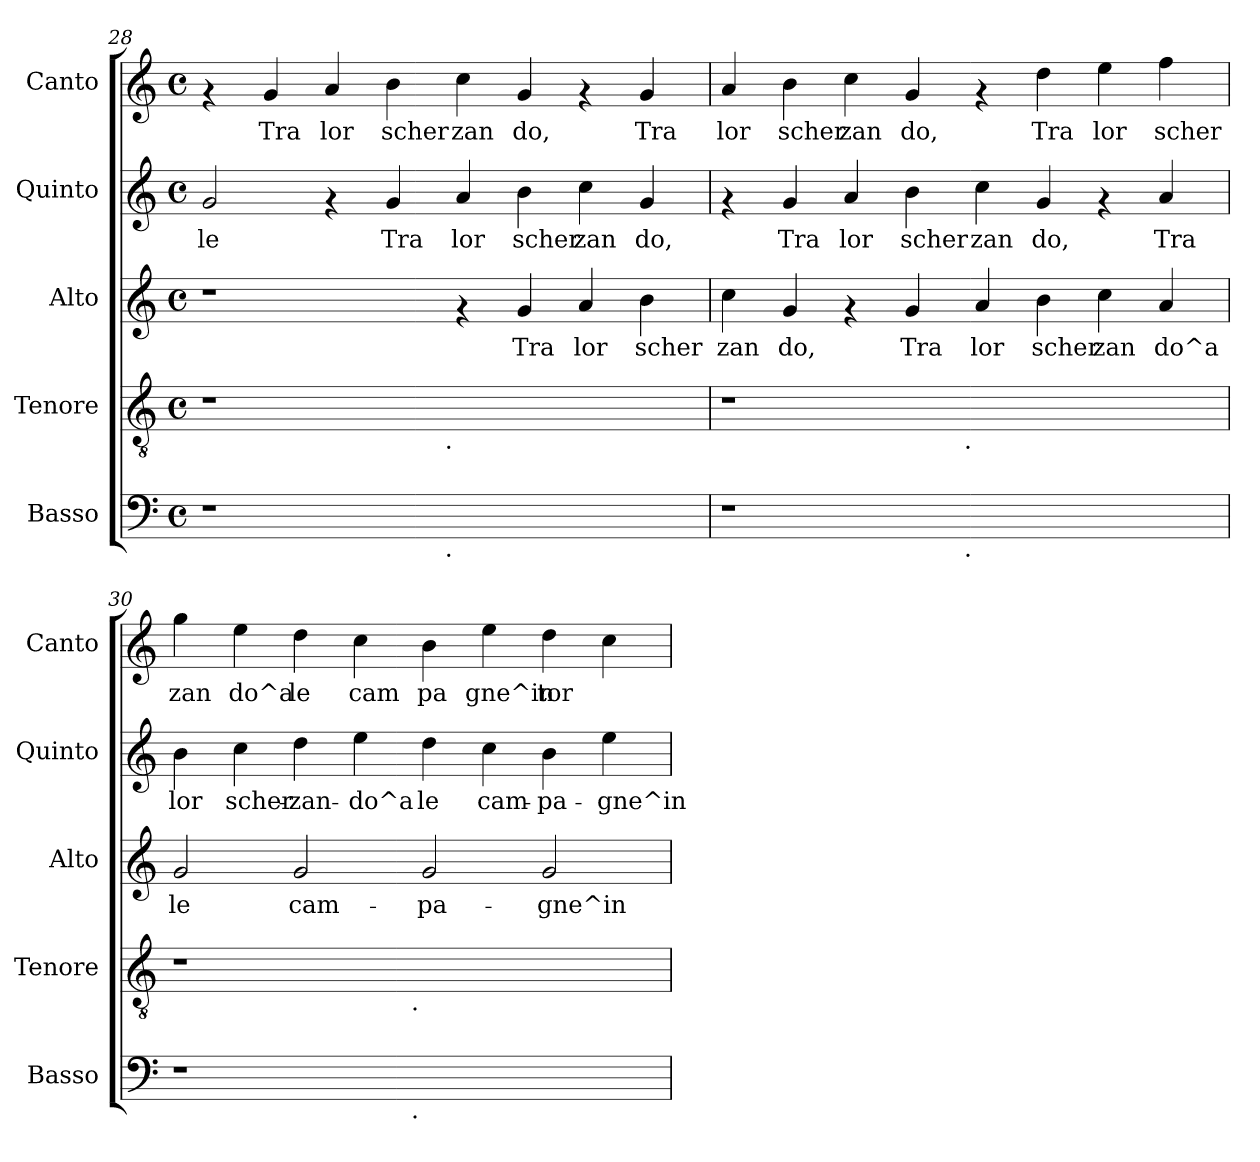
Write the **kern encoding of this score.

**kern	**kern	**kern	**text	**kern	**text	**kern	**text
*part5	*part4	*part3	*part3	*part2	*part2	*part1	*part1
*staff5	*staff4	*staff3	*staff3	*staff2	*staff2	*staff1	*staff1
*I"Basso	*I"Tenore	*I"Alto	*	*I"Quinto	*	*I"Canto	*
*I'Basso	*I'Tenore	*I'Alto	*	*I'Quinto	*	*I'Canto	*
*clefF4	*clefGv2	*clefG2	*	*clefG2	*	*clefG2	*
*k[]	*k[]	*k[]	*	*k[]	*	*k[]	*
*C:	*C:	*C:	*	*C:	*	*C:	*
*M4/4	*M4/4	*M4/4	*	*M4/4	*	*M4/4	*
*met(c)	*met(c)	*met(c)	*	*met(c)	*	*met(c)	*
=28	=28	=28	=28	=28	=28	=28	=28
!	!	!	!	!	!LO:LY:b:cj	!	!
*^	*^	*	*	*	*	*	*
1r	2ryy	1r	2ryy	1r	.	2g/	le	4rf	.
!	!	!	!	!	!	!	!	!	!LO:LY:b:cj
.	.	.	.	.	.	.	.	4g/	Tra
!	!	!	!	!	!	!	!	!	!LO:LY:b:cj
.	4ryy	.	4ryy	.	.	4rf	.	4a/	lor
!	!	!	!	!	!	!	!LO:LY:b:cj	!	!LO:LY:b:cj
.	8...ryy	.	8...ryy	.	.	4g/	Tra	4b\	scher
!	!	!	!LO:TX:b:t=.	!	!	!	!	!	!
!	!LO:TX:b:t=.	!	!	!	!	!	!	!	!
.	1ryy	.	1ryy	.	.	.	.	.	.
!	!	!	!	!	!	!	!LO:LY:b:cj	!	!LO:LY:b:cj
1ryy	.	1ryy	.	4rf	.	4a/	lor	4cc\	zan
!	!	!	!	!	!LO:LY:b:cj	!	!LO:LY:b:cj	!	!LO:LY:b:cj
.	.	.	.	4g/	Tra	4b\	scher	4g/	do,
!	!	!	!	!	!LO:LY:b:cj	!	!LO:LY:b:cj	!	!
.	.	.	.	4a/	lor	4cc\	zan	4rf	.
!	!	!	!	!	!LO:LY:b:cj	!	!LO:LY:b:cj	!	!LO:LY:b:cj
.	.	.	.	4b\	scher	4g/	do,	4g/	Tra
.	64ryy	.	64ryy	.	.	.	.	.	.
=29	=29	=29	=29	=29	=29	=29	=29	=29	=29
!	!	!	!	!	!LO:LY:b:cj	!	!	!	!LO:LY:b:cj
1r	2ryy	1r	2ryy	4cc\	zan	4rf	.	4a/	lor
!	!	!	!	!	!LO:LY:b:cj	!	!LO:LY:b:cj	!	!LO:LY:b:cj
.	.	.	.	4g/	do,	4g/	Tra	4b\	scher
!	!	!	!	!	!	!	!LO:LY:b:cj	!	!LO:LY:b:cj
.	4ryy	.	4ryy	4rf	.	4a/	lor	4cc\	zan
!	!	!	!	!	!LO:LY:b:cj	!	!LO:LY:b:cj	!	!LO:LY:b:cj
.	8...ryy	.	8...ryy	4g/	Tra	4b\	scher	4g/	do,
!	!	!	!LO:TX:b:t=.	!	!	!	!	!	!
!	!LO:TX:b:t=.	!	!	!	!	!	!	!	!
.	1ryy	.	1ryy	.	.	.	.	.	.
!	!	!	!	!	!LO:LY:b:cj	!	!LO:LY:b:cj	!	!
1ryy	.	1ryy	.	4a/	lor	4cc\	zan	4rf	.
!	!	!	!	!	!LO:LY:b:cj	!	!LO:LY:b:cj	!	!LO:LY:b:cj
.	.	.	.	4b\	scher	4g/	do,	4dd\	Tra
!	!	!	!	!	!LO:LY:b:cj	!	!	!	!LO:LY:b:cj
.	.	.	.	4cc\	zan	4rf	.	4ee\	lor
!	!	!	!	!	!LO:LY:b:cj	!	!LO:LY:b:cj	!	!LO:LY:b:cj
.	.	.	.	4a/	do^a	4a/	Tra	4ff\	scher
.	64ryy	.	64ryy	.	.	.	.	.	.
!!LO:PB:g=z
=30	=30	=30	=30	=30	=30	=30	=30	=30	=30
!	!	!	!	!	!LO:LY:b:cj	!	!LO:LY:b:cj	!	!LO:LY:b:cj
1r	2ryy	1r	2ryy	2g/	le	4b\	lor	4gg\	zan
!	!	!	!	!	!	!	!LO:LY:b:cj	!	!LO:LY:b:cj
.	.	.	.	.	.	4cc\	scher-	4ee\	do^a
!	!	!	!	!	!LO:LY:b:cj	!	!LO:LY:b:cj	!	!LO:LY:b:cj
.	4ryy	.	4ryy	2g/	cam-	4dd\	-zan-	4dd\	le
!	!	!	!	!	!	!	!LO:LY:b:cj	!	!LO:LY:b:cj
.	8...ryy	.	8...ryy	.	.	4ee\	-do^a	4cc\	cam
!	!	!	!LO:TX:b:t=.	!	!	!	!	!	!
!	!LO:TX:b:t=.	!	!	!	!	!	!	!	!
.	1ryy	.	1ryy	.	.	.	.	.	.
!	!	!	!	!	!LO:LY:b:cj	!	!LO:LY:b:cj	!	!LO:LY:b:cj
1ryy	.	1ryy	.	2g/	-pa-	4dd\	le	4b\	pa
!	!	!	!	!	!	!	!LO:LY:b:cj	!	!LO:LY:b:cj
.	.	.	.	.	.	4cc\	cam-	4ee\	gne^in
!	!	!	!	!	!LO:LY:b:cj	!	!LO:LY:b:cj	!	!LO:LY:b:cj
.	.	.	.	2g/	-gne^in-	4b\	-pa-	4dd\	tor
!	!	!	!	!	!	!	!LO:LY:b:cj	!	!LO:LY:b:cj
.	.	.	.	.	.	4ee\	-gne^in-	4cc\	.
.	64ryy	.	64ryy	.	.	.	.	.	.
*v	*v	*	*	*	*	*	*	*	*
*	*v	*v	*	*	*	*	*	*
=	=	=	=	=	=	=	=
*-	*-	*-	*-	*-	*-	*-	*-
